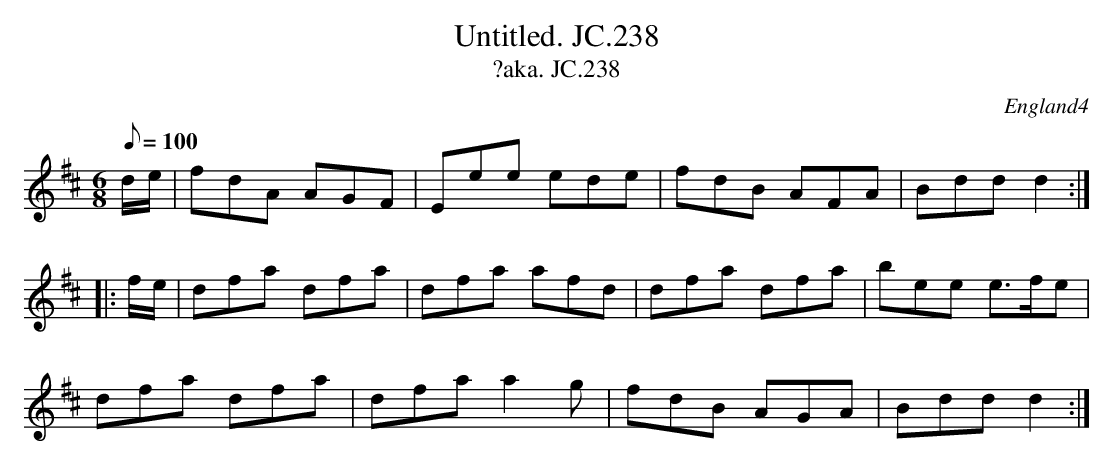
X:1
T:Untitled. JC.238
T:?aka. JC.238
M:6/8
L:1/8
Q:100
O:England4
K:D
d/e/|fdA AGF|Eee ede|fdB AFA|Bddd2:|:!
f/e/|dfa dfa|dfa afd|dfa dfa|bee e>fe|!
dfa dfa|dfa a2g|fdB AGA|Bddd2:|]
